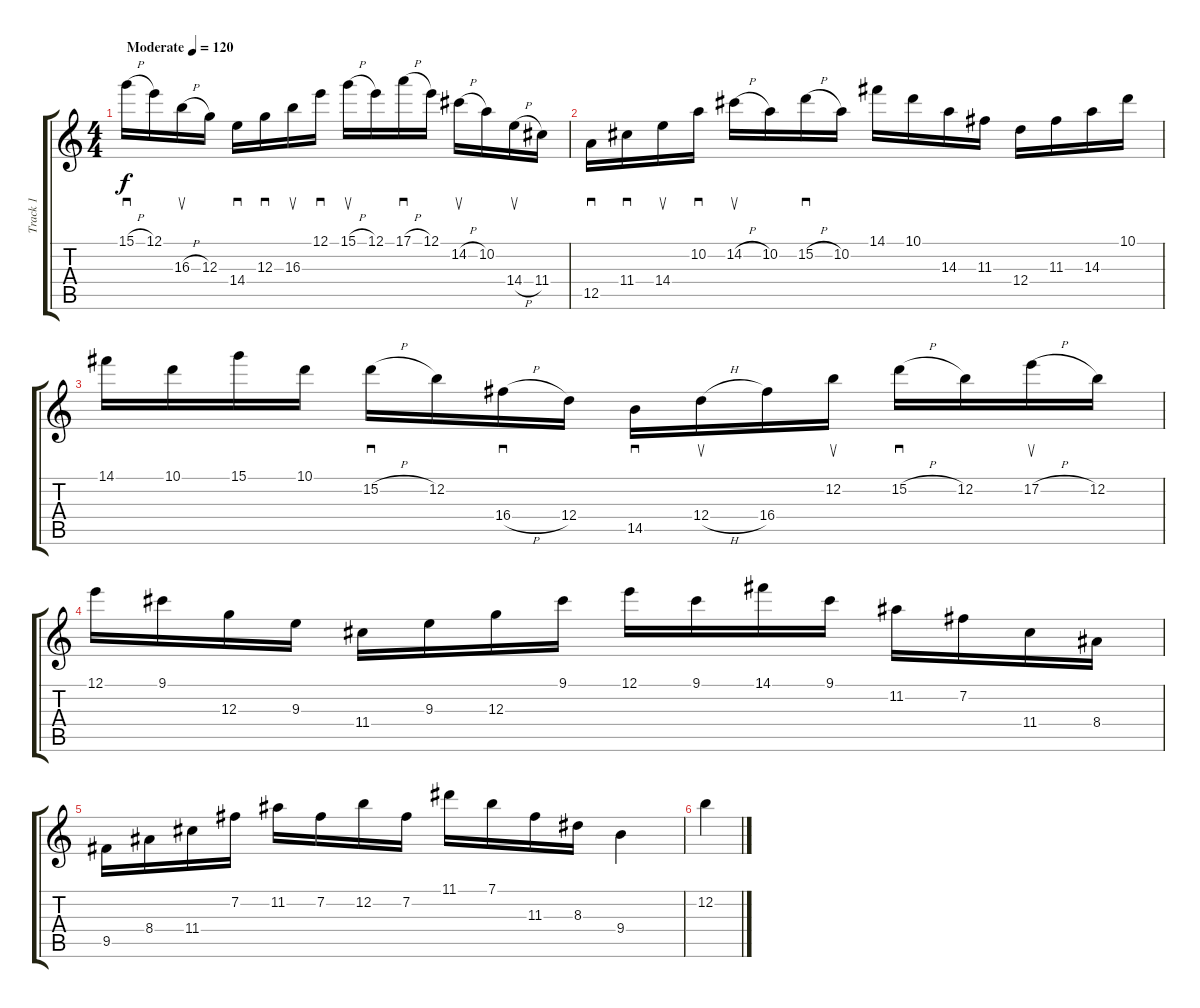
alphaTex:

\track ("Track 1" "Track 1") {instrument acousticguitarsteel}
\staff {score tabs}
\tuning (E4 B3 G3 D3 A2 E2) {hide}
\ts (4 4)
\tempo (120 "Moderate")
\clef g2
\ks c
15.1{h}.16{sd dy f instrument acousticguitarsteel} 12.1.16 16.3{h}.16{su} 12.3.16 14.4.16{sd} 12.3.16{sd} 16.3.16{su} 12.1.16{sd} 15.1{h}.16{su} 12.1.16 17.1{h}.16{sd} 12.1.16 14.2{h}.16{su} 10.2.16 14.4{h}.16{su} 11.4.16 |
12.5.16{sd} 11.4.16{sd} 14.4.16{su} 10.2.16{sd} 14.2{h}.16{su} 10.2.16 15.2{h}.16{sd} 10.2.16 14.1.16 10.1.16 14.3.16 11.3.16 12.4.16 11.3.16 14.3.16 10.1.16 |
14.1.16 10.1.16 15.1.16 10.1.16 15.2{h}.16{sd} 12.2.16 16.4{h}.16{sd} 12.4.16 14.5.16{sd} 12.4{h}.16{su} 16.4.16 12.2.16{su} 15.2{h}.16{sd} 12.2.16 17.2{h}.16{su} 12.2.16 |
12.1.16 9.1.16 12.3.16 9.3.16 11.4.16 9.3.16 12.3.16 9.1.16 12.1.16 9.1.16 14.1.16 9.1.16 11.2.16 7.2.16 11.4.16 8.4.16 |
9.5.16 8.4.16 11.4.16 7.2.16 11.2.16 7.2.16 12.2.16 7.2.16 11.1.16 7.1.16 11.3.16 8.3.16 9.4.4 |
12.2.4
